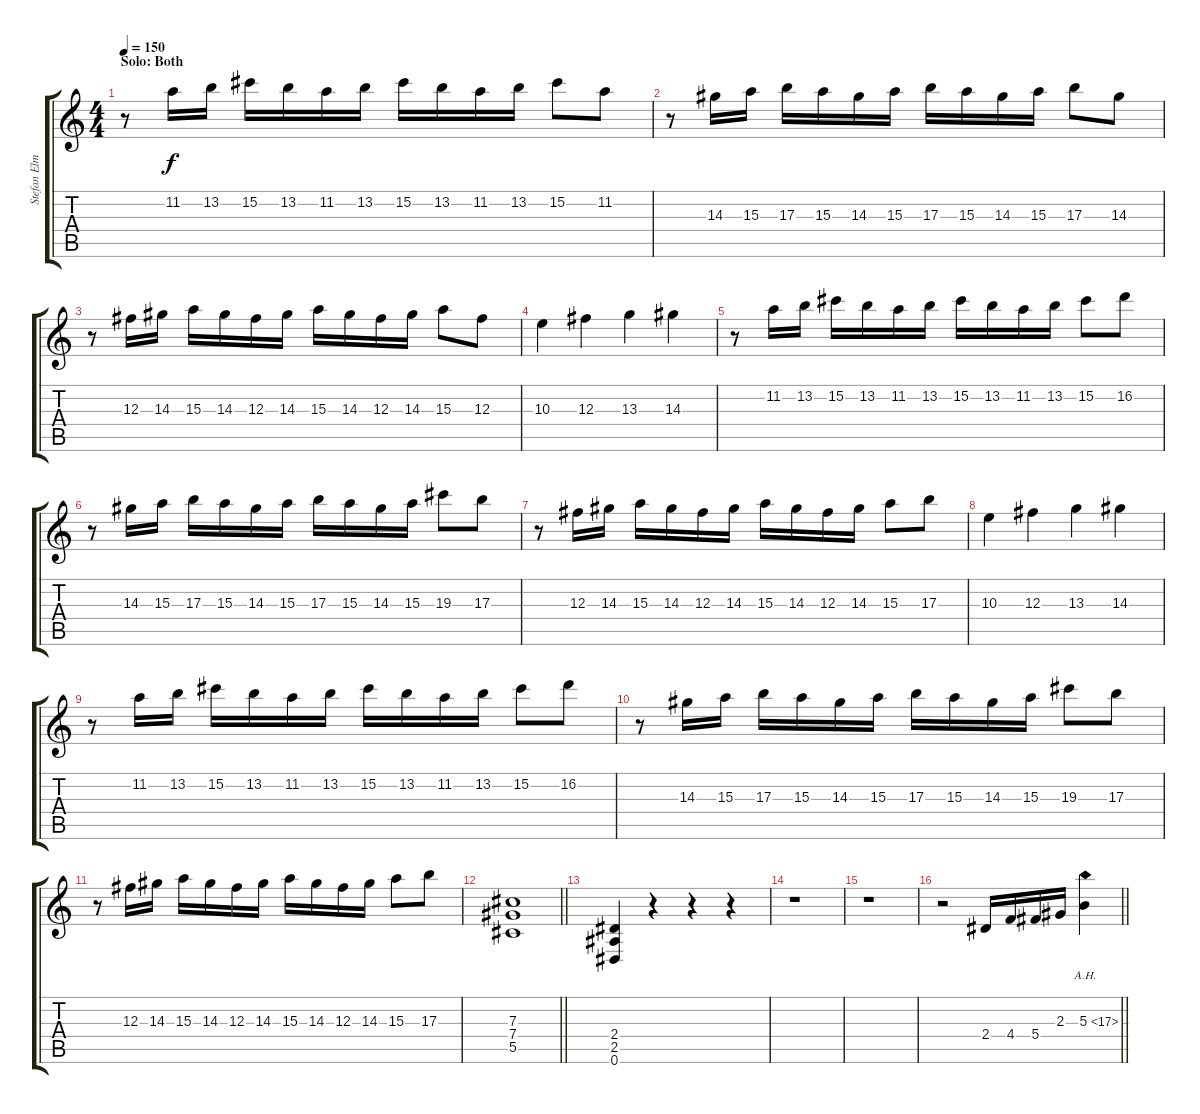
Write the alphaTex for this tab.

\track ("Stefan Elmgren" "Stefan Elm") {instrument distortionguitar}
\staff {score tabs}
\tuning (Eb4 Bb3 Gb3 Db3 Ab2 Eb2) {hide}
\ts (4 4)
\section ("" "Solo: Both")
\tempo 150
\clef g2
\ks c
r.8{dy f} 11.2.16{volume 16} 13.2.16 15.2.16 13.2.16 11.2.16 13.2.16 15.2.16 13.2.16 11.2.16 13.2.16 15.2.8 11.2.8 |
r.8 14.3.16 15.3.16 17.3.16 15.3.16 14.3.16 15.3.16 17.3.16 15.3.16 14.3.16 15.3.16 17.3.8 14.3.8 |
r.8 12.3.16 14.3.16 15.3.16 14.3.16 12.3.16 14.3.16 15.3.16 14.3.16 12.3.16 14.3.16 15.3.8 12.3.8 |
10.3.4 12.3.4 13.3.4 14.3.4 |
r.8 11.2.16 13.2.16 15.2.16 13.2.16 11.2.16 13.2.16 15.2.16 13.2.16 11.2.16 13.2.16 15.2.8 16.2.8 |
r.8 14.3.16 15.3.16 17.3.16 15.3.16 14.3.16 15.3.16 17.3.16 15.3.16 14.3.16 15.3.16 19.3.8 17.3.8 |
r.8 12.3.16 14.3.16 15.3.16 14.3.16 12.3.16 14.3.16 15.3.16 14.3.16 12.3.16 14.3.16 15.3.8 17.3.8 |
10.3.4 12.3.4 13.3.4 14.3.4 |
r.8 11.2.16 13.2.16 15.2.16 13.2.16 11.2.16 13.2.16 15.2.16 13.2.16 11.2.16 13.2.16 15.2.8 16.2.8 |
r.8 14.3.16 15.3.16 17.3.16 15.3.16 14.3.16 15.3.16 17.3.16 15.3.16 14.3.16 15.3.16 19.3.8 17.3.8 |
r.8 12.3.16 14.3.16 15.3.16 14.3.16 12.3.16 14.3.16 15.3.16 14.3.16 12.3.16 14.3.16 15.3.8 17.3.8 |
\barLineRight lightlight
(7.3 7.4 5.5).1 |
(2.4 2.5 0.6).4 r.4 r.4 r.4 |
r.1 |
r.1 |
\barLineRight lightlight
r.2 2.4.16 4.4.16 5.4.16 2.3.16 5.3{ah 12}.4
